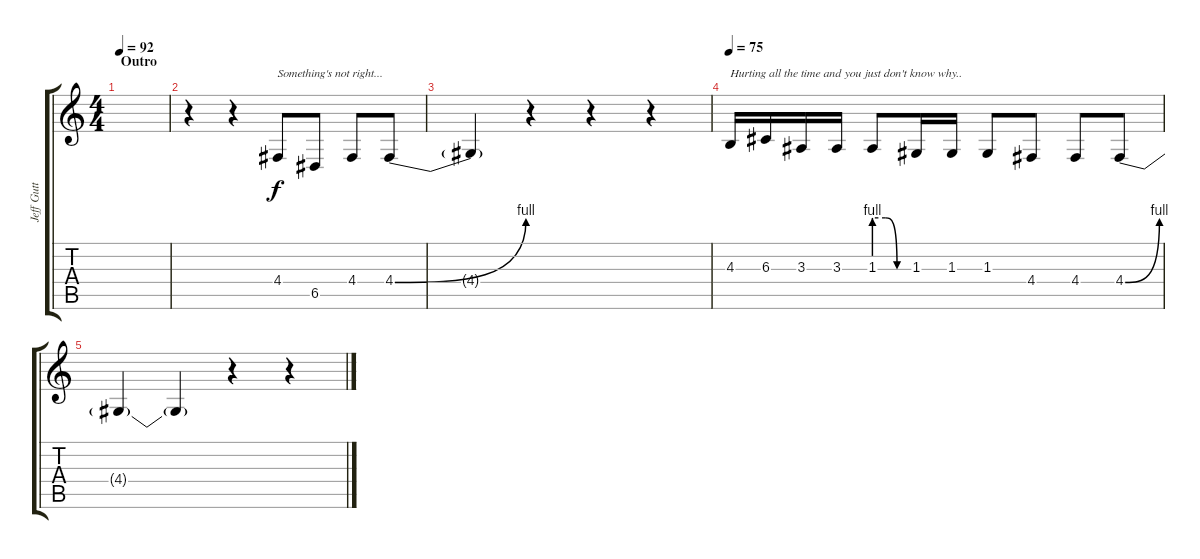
\track ("Jeff Gutt (Vocals)" "Jeff Gutt ") {instrument harmonica}
\staff {score tabs}
\tuning (E4 B3 G3 D3 A2 E2) {hide}
\ts (4 4)
\section ("" "Outro")
\tempo 92
\clef g2
\ks c
|
r.4 r.4 4.4.8{txt "Something's not right..."} 6.5.8 4.4.8 4.4{be (bend 0 0 60 4)}.8 |
4.4{t}.4 r.4 r.4 r.4 |
\tempo 75
4.3.16{txt "Hurting all the time and you just don't know why.."} 6.3.16 3.3.16 3.3.16 1.3{be (custom 0 4 20 4 40 0 60 0)}.8 1.3.16 1.3.16 1.3.8 4.4.8 4.4.8 4.4{be (bend 0 0 60 4)}.8 |
4.4{t}.4 4.4{t}.4 r.4 r.4
